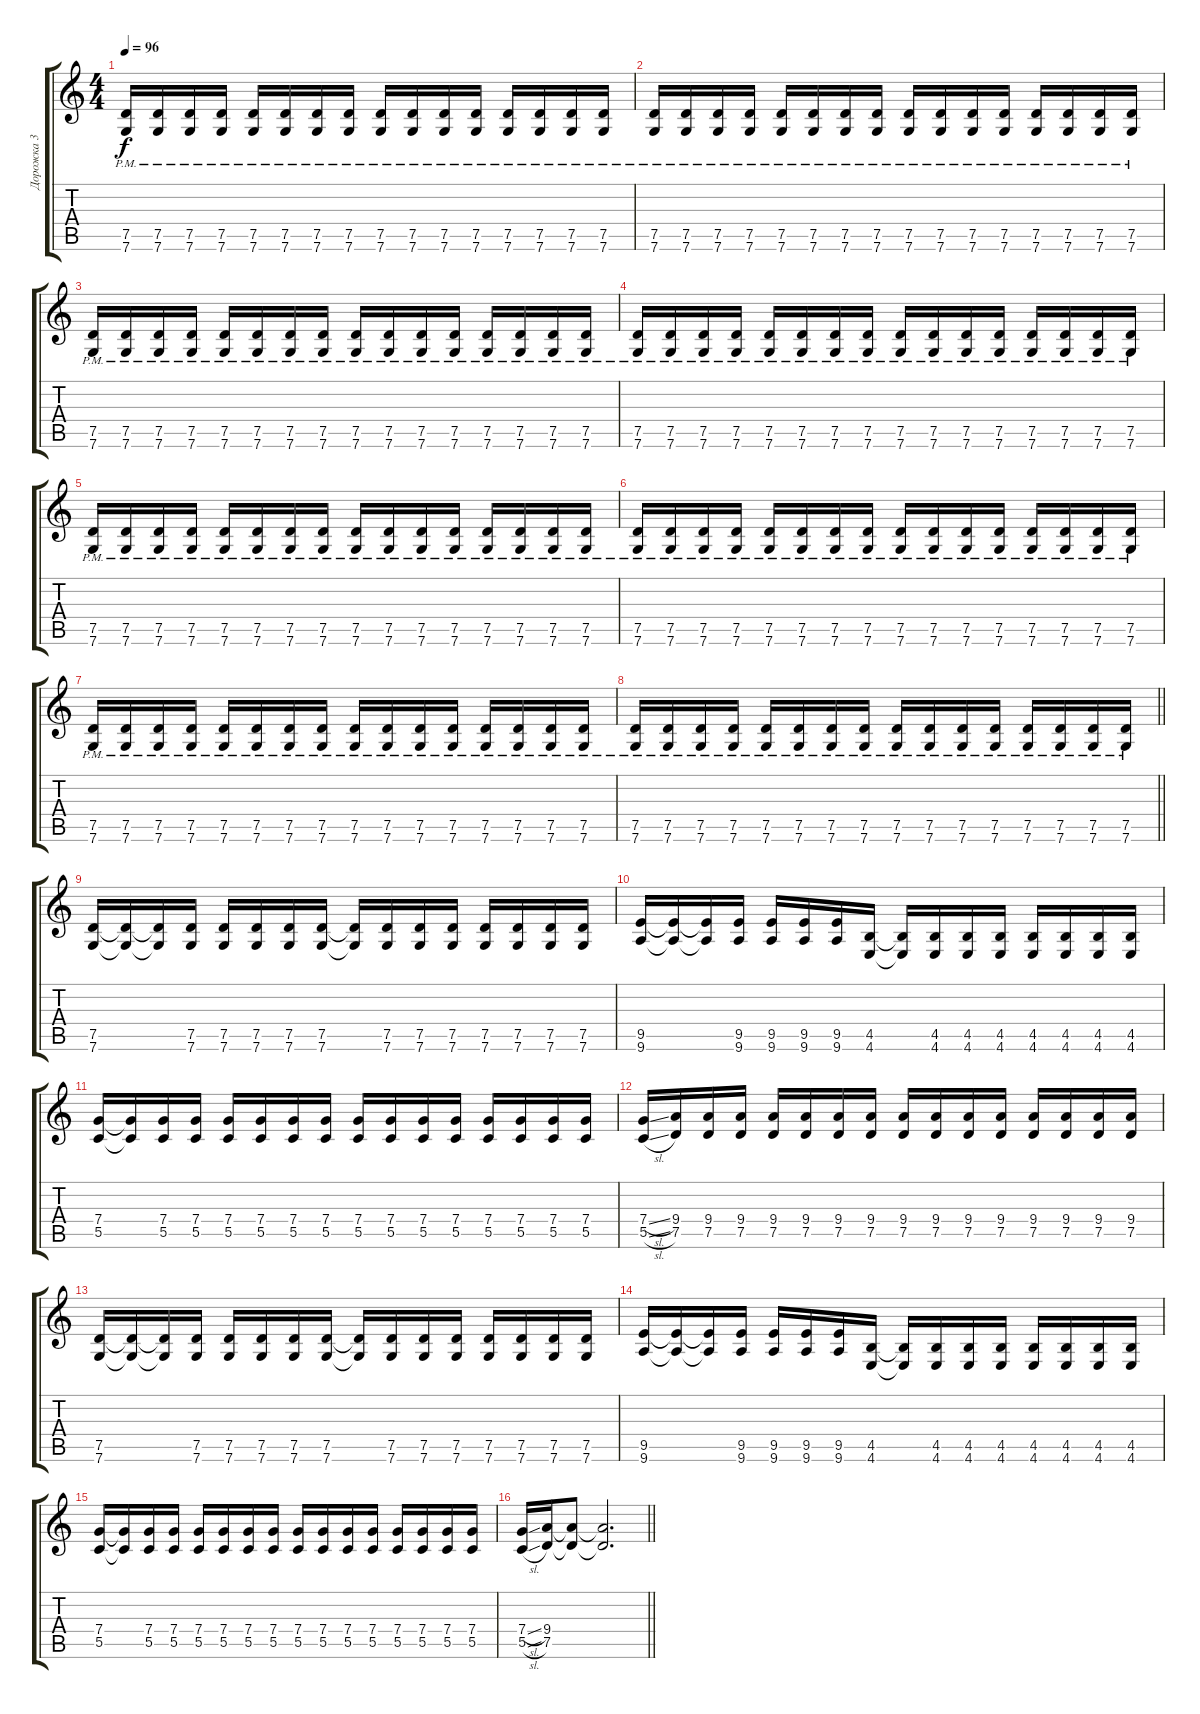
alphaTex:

\track ("Дорожка 3" "Дорожка 3") {instrument overdrivenguitar}
\staff {score tabs}
\tuning (D4 A3 F3 C3 G2 C2) {hide}
\ts (4 4)
\section ("" "")
\tempo 96
\clef g2
\ks c
(7.5{pm} 7.6{pm}).16{dy f} (7.5{pm} 7.6{pm}).16 (7.5{pm} 7.6{pm}).16 (7.5{pm} 7.6{pm}).16 (7.5{pm} 7.6{pm}).16 (7.5{pm} 7.6{pm}).16 (7.5{pm} 7.6{pm}).16 (7.5{pm} 7.6{pm}).16 (7.5{pm} 7.6{pm}).16 (7.5{pm} 7.6{pm}).16 (7.5{pm} 7.6{pm}).16 (7.5{pm} 7.6{pm}).16 (7.5{pm} 7.6{pm}).16 (7.5{pm} 7.6{pm}).16 (7.5{pm} 7.6{pm}).16 (7.5{pm} 7.6{pm}).16 |
(7.5{pm} 7.6{pm}).16 (7.5{pm} 7.6{pm}).16 (7.5{pm} 7.6{pm}).16 (7.5{pm} 7.6{pm}).16 (7.5{pm} 7.6{pm}).16 (7.5{pm} 7.6{pm}).16 (7.5{pm} 7.6{pm}).16 (7.5{pm} 7.6{pm}).16 (7.5{pm} 7.6{pm}).16 (7.5{pm} 7.6{pm}).16 (7.5{pm} 7.6{pm}).16 (7.5{pm} 7.6{pm}).16 (7.5{pm} 7.6{pm}).16 (7.5{pm} 7.6{pm}).16 (7.5{pm} 7.6{pm}).16 (7.5{pm} 7.6{pm}).16 |
(7.5{pm} 7.6{pm}).16 (7.5{pm} 7.6{pm}).16 (7.5{pm} 7.6{pm}).16 (7.5{pm} 7.6{pm}).16 (7.5{pm} 7.6{pm}).16 (7.5{pm} 7.6{pm}).16 (7.5{pm} 7.6{pm}).16 (7.5{pm} 7.6{pm}).16 (7.5{pm} 7.6{pm}).16 (7.5{pm} 7.6{pm}).16 (7.5{pm} 7.6{pm}).16 (7.5{pm} 7.6{pm}).16 (7.5{pm} 7.6{pm}).16 (7.5{pm} 7.6{pm}).16 (7.5{pm} 7.6{pm}).16 (7.5{pm} 7.6{pm}).16 |
(7.5{pm} 7.6{pm}).16 (7.5{pm} 7.6{pm}).16 (7.5{pm} 7.6{pm}).16 (7.5{pm} 7.6{pm}).16 (7.5{pm} 7.6{pm}).16 (7.5{pm} 7.6{pm}).16 (7.5{pm} 7.6{pm}).16 (7.5{pm} 7.6{pm}).16 (7.5{pm} 7.6{pm}).16 (7.5{pm} 7.6{pm}).16 (7.5{pm} 7.6{pm}).16 (7.5{pm} 7.6{pm}).16 (7.5{pm} 7.6{pm}).16 (7.5{pm} 7.6{pm}).16 (7.5{pm} 7.6{pm}).16 (7.5{pm} 7.6{pm}).16 |
(7.5{pm} 7.6{pm}).16 (7.5{pm} 7.6{pm}).16 (7.5{pm} 7.6{pm}).16 (7.5{pm} 7.6{pm}).16 (7.5{pm} 7.6{pm}).16 (7.5{pm} 7.6{pm}).16 (7.5{pm} 7.6{pm}).16 (7.5{pm} 7.6{pm}).16 (7.5{pm} 7.6{pm}).16 (7.5{pm} 7.6{pm}).16 (7.5{pm} 7.6{pm}).16 (7.5{pm} 7.6{pm}).16 (7.5{pm} 7.6{pm}).16 (7.5{pm} 7.6{pm}).16 (7.5{pm} 7.6{pm}).16 (7.5{pm} 7.6{pm}).16 |
(7.5{pm} 7.6{pm}).16 (7.5{pm} 7.6{pm}).16 (7.5{pm} 7.6{pm}).16 (7.5{pm} 7.6{pm}).16 (7.5{pm} 7.6{pm}).16 (7.5{pm} 7.6{pm}).16 (7.5{pm} 7.6{pm}).16 (7.5{pm} 7.6{pm}).16 (7.5{pm} 7.6{pm}).16 (7.5{pm} 7.6{pm}).16 (7.5{pm} 7.6{pm}).16 (7.5{pm} 7.6{pm}).16 (7.5{pm} 7.6{pm}).16 (7.5{pm} 7.6{pm}).16 (7.5{pm} 7.6{pm}).16 (7.5{pm} 7.6{pm}).16 |
(7.5{pm} 7.6{pm}).16 (7.5{pm} 7.6{pm}).16 (7.5{pm} 7.6{pm}).16 (7.5{pm} 7.6{pm}).16 (7.5{pm} 7.6{pm}).16 (7.5{pm} 7.6{pm}).16 (7.5{pm} 7.6{pm}).16 (7.5{pm} 7.6{pm}).16 (7.5{pm} 7.6{pm}).16 (7.5{pm} 7.6{pm}).16 (7.5{pm} 7.6{pm}).16 (7.5{pm} 7.6{pm}).16 (7.5{pm} 7.6{pm}).16 (7.5{pm} 7.6{pm}).16 (7.5{pm} 7.6{pm}).16 (7.5{pm} 7.6{pm}).16 |
\barLineRight lightlight
(7.5{pm} 7.6{pm}).16 (7.5{pm} 7.6{pm}).16 (7.5{pm} 7.6{pm}).16 (7.5{pm} 7.6{pm}).16 (7.5{pm} 7.6{pm}).16 (7.5{pm} 7.6{pm}).16 (7.5{pm} 7.6{pm}).16 (7.5{pm} 7.6{pm}).16 (7.5{pm} 7.6{pm}).16 (7.5{pm} 7.6{pm}).16 (7.5{pm} 7.6{pm}).16 (7.5{pm} 7.6{pm}).16 (7.5{pm} 7.6{pm}).16 (7.5{pm} 7.6{pm}).16 (7.5{pm} 7.6{pm}).16 (7.5{pm} 7.6{pm}).16 |
\section ("" "")
(7.5 7.6).16 (7.5{t} 7.6{t}).16 (7.5{t} 7.6{t}).16 (7.5 7.6).16 (7.5 7.6).16 (7.5 7.6).16 (7.5 7.6).16 (7.5 7.6).16 (7.5{t} 7.6{t}).16 (7.5 7.6).16 (7.5 7.6).16 (7.5 7.6).16 (7.5 7.6).16 (7.5 7.6).16 (7.5 7.6).16 (7.5 7.6).16 |
(9.5 9.6).16 (9.5{t} 9.6{t}).16 (9.5{t} 9.6{t}).16 (9.5 9.6).16 (9.5 9.6).16 (9.5 9.6).16 (9.5 9.6).16 (4.5 4.6).16 (4.5{t} 4.6{t}).16 (4.5 4.6).16 (4.5 4.6).16 (4.5 4.6).16 (4.5 4.6).16 (4.5 4.6).16 (4.5 4.6).16 (4.5 4.6).16 |
(7.4 5.5).16 (7.4{t} 5.5{t}).16 (7.4 5.5).16 (7.4 5.5).16 (7.4 5.5).16 (7.4 5.5).16 (7.4 5.5).16 (7.4 5.5).16 (7.4 5.5).16 (7.4 5.5).16 (7.4 5.5).16 (7.4 5.5).16 (7.4 5.5).16 (7.4 5.5).16 (7.4 5.5).16 (7.4 5.5).16 |
(7.4{sl} 5.5{sl}).16 (9.4 7.5).16 (9.4 7.5).16 (9.4 7.5).16 (9.4 7.5).16 (9.4 7.5).16 (9.4 7.5).16 (9.4 7.5).16 (9.4 7.5).16 (9.4 7.5).16 (9.4 7.5).16 (9.4 7.5).16 (9.4 7.5).16 (9.4 7.5).16 (9.4 7.5).16 (9.4 7.5).16 |
(7.5 7.6).16 (7.5{t} 7.6{t}).16 (7.5{t} 7.6{t}).16 (7.5 7.6).16 (7.5 7.6).16 (7.5 7.6).16 (7.5 7.6).16 (7.5 7.6).16 (7.5{t} 7.6{t}).16 (7.5 7.6).16 (7.5 7.6).16 (7.5 7.6).16 (7.5 7.6).16 (7.5 7.6).16 (7.5 7.6).16 (7.5 7.6).16 |
(9.5 9.6).16 (9.5{t} 9.6{t}).16 (9.5{t} 9.6{t}).16 (9.5 9.6).16 (9.5 9.6).16 (9.5 9.6).16 (9.5 9.6).16 (4.5 4.6).16 (4.5{t} 4.6{t}).16 (4.5 4.6).16 (4.5 4.6).16 (4.5 4.6).16 (4.5 4.6).16 (4.5 4.6).16 (4.5 4.6).16 (4.5 4.6).16 |
(7.4 5.5).16 (7.4{t} 5.5{t}).16 (7.4 5.5).16 (7.4 5.5).16 (7.4 5.5).16 (7.4 5.5).16 (7.4 5.5).16 (7.4 5.5).16 (7.4 5.5).16 (7.4 5.5).16 (7.4 5.5).16 (7.4 5.5).16 (7.4 5.5).16 (7.4 5.5).16 (7.4 5.5).16 (7.4 5.5).16 |
\barLineRight lightlight
(7.4{sl} 5.5{sl}).16 (9.4 7.5).16 (9.4{t} 7.5{t}).8 (9.4{t} 7.5{t}).2{d}
